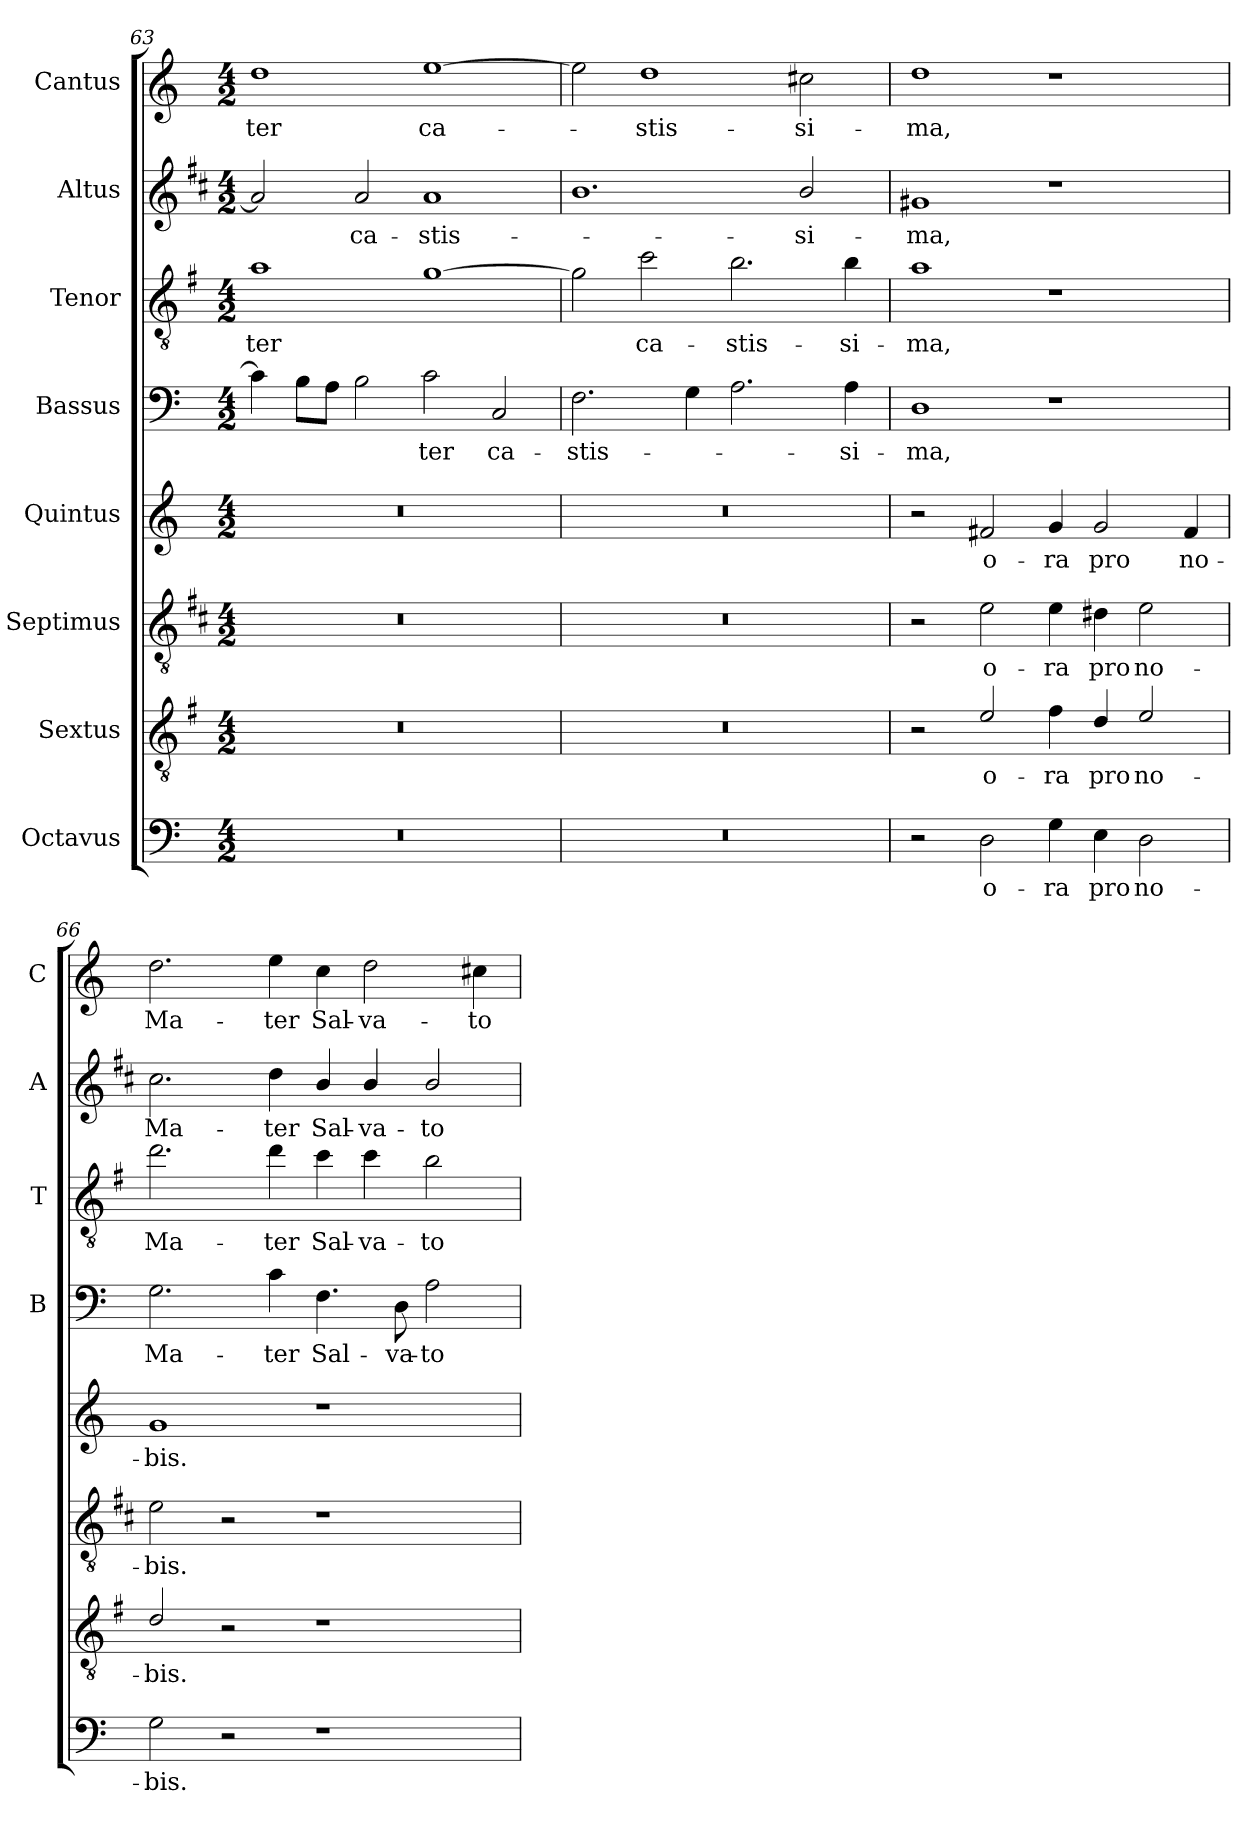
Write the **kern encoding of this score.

**kern	**text	**kern	**text	**kern	**text	**kern	**text	**kern	**text	**kern	**text	**kern	**text	**kern	**text
*part8	*part8	*part7	*part7	*part6	*part6	*part5	*part5	*part4	*part4	*part3	*part3	*part2	*part2	*part1	*part1
*staff8	*staff8	*staff7	*staff7	*staff6	*staff6	*staff5	*staff5	*staff4	*staff4	*staff3	*staff3	*staff2	*staff2	*staff1	*staff1
*I"Octavus	*	*I"Sextus	*	*I"Septimus	*	*I"Quintus	*	*I"Bassus	*	*I"Tenor	*	*I"Altus	*	*I"Cantus	*
*	*	*	*	*	*	*	*	*I'B	*	*I'T	*	*I'A	*	*I'C	*
*clefF4	*	*clefGv2	*	*clefGv2	*	*clefG2	*	*clefF4	*	*clefGv2	*	*clefG2	*	*clefG2	*
*	*	*ITrd4c7	*	*ITrd1c2	*	*	*	*	*	*ITrd4c7	*	*ITrd1c2	*	*	*
*k[]	*	*k[]	*	*k[]	*	*k[]	*	*k[]	*	*k[]	*	*k[]	*	*k[]	*
*C:	*	*C:	*	*C:	*	*C:	*	*C:	*	*C:	*	*C:	*	*C:	*
*M4/2	*	*M4/2	*	*M4/2	*	*M4/2	*	*M4/2	*	*M4/2	*	*M4/2	*	*M4/2	*
=63	=63	=63	=63	=63	=63	=63	=63	=63	=63	=63	=63	=63	=63	=63	=63
!	!	!	!	!	!	!	!	!	!	!	!LO:LY:b	!	!	!	!LO:LY:b
0r	.	0r	.	0r	.	0r	.	4c\]	.	1d	-ter	2g/]	.	1dd	-ter
.	.	.	.	.	.	.	.	8B\L	.	.	.	.	.	.	.
.	.	.	.	.	.	.	.	8A\J	.	.	.	.	.	.	.
!	!	!	!	!	!	!	!	!	!	!	!	!	!LO:LY:b	!	!
.	.	.	.	.	.	.	.	2B\	.	.	.	2g/	ca-	.	.
!	!	!	!	!	!	!	!	!	!LO:LY:b	!	!	!	!LO:LY:b	!	!LO:LY:b
.	.	.	.	.	.	.	.	2c\	-ter	[1c	.	1g	-stis-	[1ee	ca-
!	!	!	!	!	!	!	!	!	!LO:LY:b	!	!	!	!	!	!
.	.	.	.	.	.	.	.	2C/	ca-	.	.	.	.	.	.
=64	=64	=64	=64	=64	=64	=64	=64	=64	=64	=64	=64	=64	=64	=64	=64
!	!	!	!	!	!	!	!	!	!LO:LY:b	!	!	!	!	!	!
0r	.	0r	.	0r	.	0r	.	2.F\	-stis-	2c\]	.	1.a	.	2ee\]	.
!	!	!	!	!	!	!	!	!	!	!	!LO:LY:b	!	!	!	!LO:LY:b
.	.	.	.	.	.	.	.	.	.	2f\	ca-	.	.	1dd	-stis-
.	.	.	.	.	.	.	.	4G\	.	.	.	.	.	.	.
!	!	!	!	!	!	!	!	!	!	!	!LO:LY:b	!	!	!	!
.	.	.	.	.	.	.	.	2.A\	.	2.e\	-stis-	.	.	.	.
!	!	!	!	!	!	!	!	!	!	!	!	!	!LO:LY:b	!	!LO:LY:b
.	.	.	.	.	.	.	.	.	.	.	.	2a/	-si-	2cc#X\	-si-
!	!	!	!	!	!	!	!	!	!LO:LY:b	!	!LO:LY:b	!	!	!	!
.	.	.	.	.	.	.	.	4A\	-si-	4e\	-si-	.	.	.	.
=65	=65	=65	=65	=65	=65	=65	=65	=65	=65	=65	=65	=65	=65	=65	=65
!	!	!	!	!	!	!	!	!	!LO:LY:b	!	!LO:LY:b	!	!LO:LY:b	!	!LO:LY:b
2r	.	2r	.	2r	.	2r	.	1D	-ma,	1d	-ma,	1f#X	-ma,	1dd	-ma,
!	!LO:LY:b	!	!LO:LY:b	!	!LO:LY:b	!	!LO:LY:b	!	!	!	!	!	!	!	!
2D\	o-	2A/	o-	2d\	o-	2f#X/	o-	.	.	.	.	.	.	.	.
!	!LO:LY:b	!	!LO:LY:b	!	!LO:LY:b	!	!LO:LY:b	!	!	!	!	!	!	!	!
4G\	-ra	4B\	-ra	4d\	-ra	4g/	-ra	1r	.	1r	.	1r	.	1r	.
!	!LO:LY:b	!	!LO:LY:b	!	!LO:LY:b	!	!LO:LY:b	!	!	!	!	!	!	!	!
4E\	pro	4G/	pro	4c#X\	pro	2g/	pro	.	.	.	.	.	.	.	.
!	!LO:LY:b	!	!LO:LY:b	!	!LO:LY:b	!	!	!	!	!	!	!	!	!	!
2D\	no-	2A/	no-	2d\	no-	.	.	.	.	.	.	.	.	.	.
!	!	!	!	!	!	!	!LO:LY:b	!	!	!	!	!	!	!	!
.	.	.	.	.	.	4f#/	no-	.	.	.	.	.	.	.	.
!!LO:LB:g=z
=66	=66	=66	=66	=66	=66	=66	=66	=66	=66	=66	=66	=66	=66	=66	=66
!	!LO:LY:b	!	!LO:LY:b	!	!LO:LY:b	!	!LO:LY:b	!	!LO:LY:b	!	!LO:LY:b	!	!LO:LY:b	!	!LO:LY:b
2G\	-bis.	2G/	-bis.	2d\	-bis.	1g	-bis.	2.G\	Ma-	2.g\	Ma-	2.b\	Ma-	2.dd\	Ma-
2r	.	2r	.	2r	.	.	.	.	.	.	.	.	.	.	.
!	!	!	!	!	!	!	!	!	!LO:LY:b	!	!LO:LY:b	!	!LO:LY:b	!	!LO:LY:b
.	.	.	.	.	.	.	.	4c\	-ter	4g\	-ter	4cc\	-ter	4ee\	-ter
!	!	!	!	!	!	!	!	!	!LO:LY:b	!	!LO:LY:b	!	!LO:LY:b	!	!LO:LY:b
1r	.	1r	.	1r	.	1r	.	4.F\	Sal-	4f\	Sal-	4a/	Sal-	4cc\	Sal-
!	!	!	!	!	!	!	!	!	!	!	!LO:LY:b	!	!LO:LY:b	!	!LO:LY:b
.	.	.	.	.	.	.	.	.	.	4f\	-va-	4a/	-va-	2dd\	-va-
!	!	!	!	!	!	!	!	!	!LO:LY:b	!	!	!	!	!	!
.	.	.	.	.	.	.	.	8D\	-va-	.	.	.	.	.	.
!	!	!	!	!	!	!	!	!	!LO:LY:b	!	!LO:LY:b	!	!LO:LY:b	!	!
.	.	.	.	.	.	.	.	2A\	-to-	2e\	-to-	2a/	-to-	.	.
!	!	!	!	!	!	!	!	!	!	!	!	!	!	!	!LO:LY:b
.	.	.	.	.	.	.	.	.	.	.	.	.	.	4cc#X\	-to-
=	=	=	=	=	=	=	=	=	=	=	=	=	=	=	=
*-	*-	*-	*-	*-	*-	*-	*-	*-	*-	*-	*-	*-	*-	*-	*-
